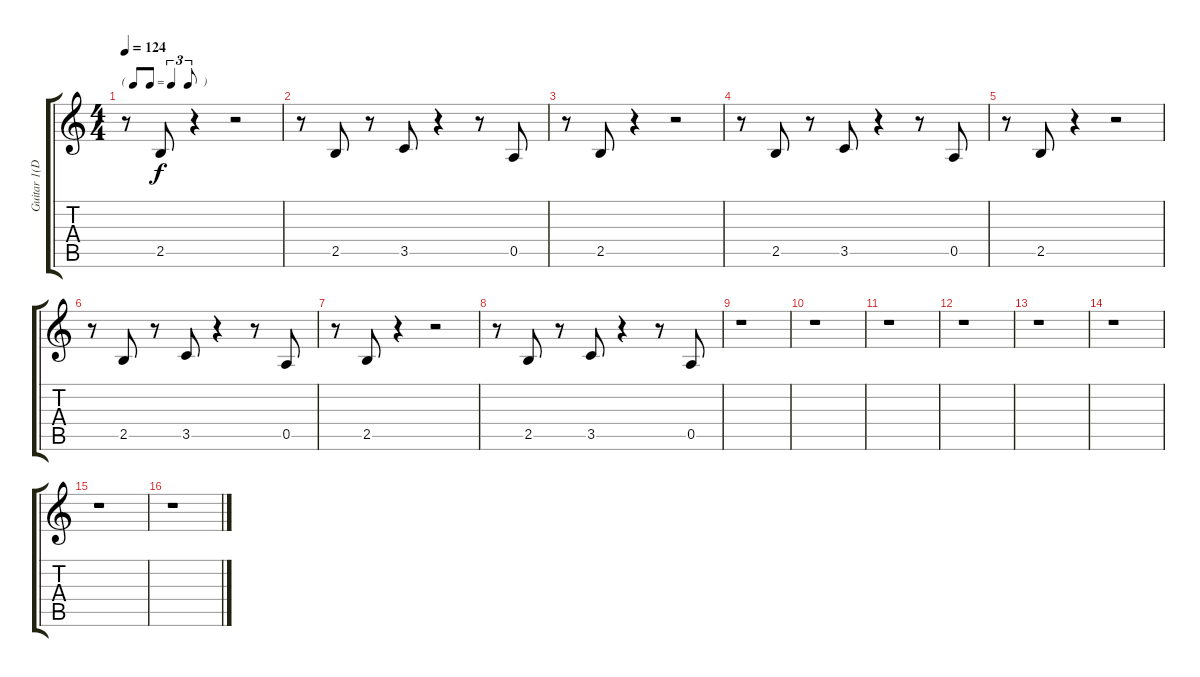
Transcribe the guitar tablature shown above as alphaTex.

\track ("Guitar 1(Doubled)" "Guitar 1(D") {instrument distortionguitar}
\staff {score tabs}
\tuning (E4 B3 G3 D3 A2 E2) {hide}
\ts (4 4)
\tf triplet8th
\tempo 124
\clef g2
\ks c
r.8{dy f} 2.5.8 r.4 r.2 |
r.8 2.5.8 r.8 3.5.8 r.4 r.8 0.5.8 |
r.8 2.5.8 r.4 r.2 |
r.8 2.5.8 r.8 3.5.8 r.4 r.8 0.5.8 |
r.8 2.5.8 r.4 r.2 |
r.8 2.5.8 r.8 3.5.8 r.4 r.8 0.5.8 |
r.8 2.5.8 r.4 r.2 |
r.8 2.5.8 r.8 3.5.8 r.4 r.8 0.5.8 |
r.1 |
r.1 |
r.1 |
r.1 |
r.1 |
r.1 |
r.1 |
r.1
